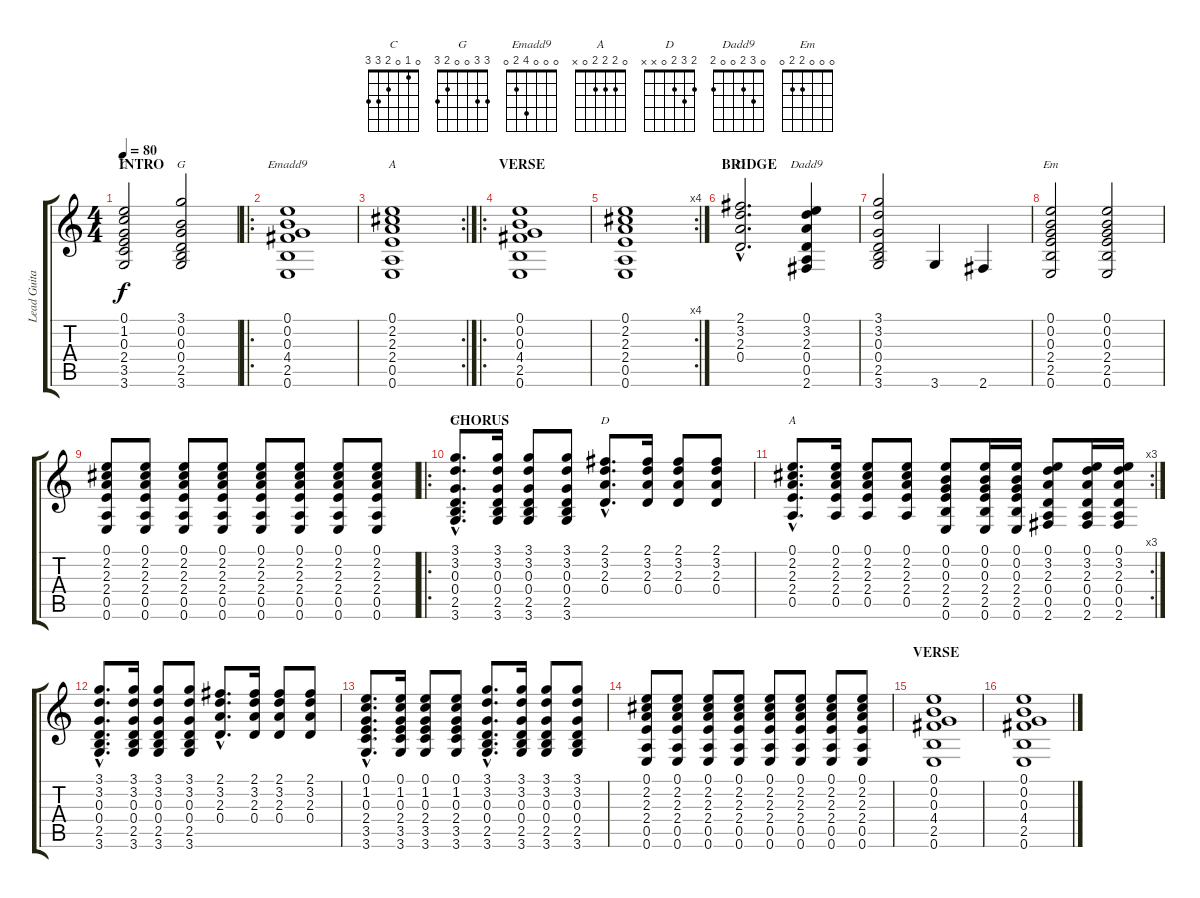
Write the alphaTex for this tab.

\track ("Lead Guitar" "Lead Guita") {instrument electricguitarclean}
\staff {score tabs}
\tuning (E4 B3 G3 D3 A2 E2) {hide}
\chord ("C" 0 1 0 2 3 3)
\chord ("G" 3 x 0 0 2 3)
\chord ("Emadd9" 0 0 0 4 2 0)
\chord ("A" 0 2 2 2 x 0)
\chord ("D" 2 3 2 0 0 x)
\chord ("Dadd9" 0 3 2 0 0 2)
\chord ("Em" 0 0 0 2 2 0)
\chord ("G" 3 3 0 0 2 3)
\chord ("D" 2 3 2 0 x x)
\chord ("A" 0 2 2 2 0 x)
\ts (4 4)
\section ("" "INTRO")
\tempo 80
\clef g2
\ks c
(0.1 1.2 0.3 2.4 3.5 3.6).2{ch "C" dy f instrument electricguitarclean} (3.1 0.2 0.3 0.4 2.5 3.6).2{ch "G"} |
\ro
(0.1 0.2 0.3 4.4 2.5 0.6).1{ch "Emadd9" volume 9} |
\rc 2
(0.1 2.2 2.3 2.4 0.5 0.6).1{ch "A"} |
\ro
\section ("" "VERSE")
(0.1 0.2 0.3 4.4 2.5 0.6).1{volume 9} |
\rc 4
(0.1 2.2 2.3 2.4 0.5 0.6).1 |
\section ("" "BRIDGE")
(2.1{hac} 3.2{hac} 2.3{hac} 0.4{hac}).2{d ch "D"} (0.1 3.2 2.3 0.4 0.5 2.6).4{ch "Dadd9"} |
(3.1 3.2 0.3 0.4 2.5 3.6).2 3.6.4{volume 16} 2.6.4 |
(0.1 0.2 0.3 2.4 2.5 0.6).2{ch "Em" volume 9} (0.1 0.2 0.3 2.4 2.5 0.6).2 |
(0.1 2.2 2.3 2.4 0.5 0.6).8{volume 13} (0.1 2.2 2.3 2.4 0.5 0.6).8 (0.1 2.2 2.3 2.4 0.5 0.6).8 (0.1 2.2 2.3 2.4 0.5 0.6).8 (0.1 2.2 2.3 2.4 0.5 0.6).8 (0.1 2.2 2.3 2.4 0.5 0.6).8 (0.1 2.2 2.3 2.4 0.5 0.6).8 (0.1 2.2 2.3 2.4 0.5 0.6).8 |
\ro
\section ("" "CHORUS")
(3.1{hac} 3.2{hac} 0.3{hac} 0.4{hac} 2.5{hac} 3.6{hac}).8{d ch "G"} (3.1 3.2 0.3 0.4 2.5 3.6).16 (3.1 3.2 0.3 0.4 2.5 3.6).8 (3.1 3.2 0.3 0.4 2.5 3.6).8 (2.1{hac} 3.2{hac} 2.3{hac} 0.4{hac}).8{d ch "D"} (2.1 3.2 2.3 0.4).16 (2.1 3.2 2.3 0.4).8 (2.1 3.2 2.3 0.4).8 |
\rc 3
(0.1{hac} 2.2{hac} 2.3{hac} 2.4{hac} 0.5{hac}).8{d ch "A"} (0.1 2.2 2.3 2.4 0.5).16 (0.1 2.2 2.3 2.4 0.5).8 (0.1 2.2 2.3 2.4 0.5).8 (0.1 0.2 0.3 2.4 2.5 0.6).8 (0.1 0.2 0.3 2.4 2.5 0.6).16 (0.1 0.2 0.3 2.4 2.5 0.6).16 (0.1 3.2 2.3 0.4 0.5 2.6).8 (0.1 3.2 2.3 0.4 0.5 2.6).16 (0.1 3.2 2.3 0.4 0.5 2.6).16 |
(3.1{hac} 3.2{hac} 0.3{hac} 0.4{hac} 2.5{hac} 3.6{hac}).8{d} (3.1 3.2 0.3 0.4 2.5 3.6).16 (3.1 3.2 0.3 0.4 2.5 3.6).8 (3.1 3.2 0.3 0.4 2.5 3.6).8 (2.1{hac} 3.2{hac} 2.3{hac} 0.4{hac}).8{d} (2.1 3.2 2.3 0.4).16 (2.1 3.2 2.3 0.4).8 (2.1 3.2 2.3 0.4).8 |
(0.1{hac} 1.2{hac} 0.3{hac} 2.4{hac} 3.5{hac} 3.6{hac}).8{d} (0.1 1.2 0.3 2.4 3.5 3.6).16 (0.1 1.2 0.3 2.4 3.5 3.6).8 (0.1 1.2 0.3 2.4 3.5 3.6).8 (3.1{hac} 3.2{hac} 0.3{hac} 0.4{hac} 2.5{hac} 3.6{hac}).8{d} (3.1 3.2 0.3 0.4 2.5 3.6).16 (3.1 3.2 0.3 0.4 2.5 3.6).8 (3.1 3.2 0.3 0.4 2.5 3.6).8 |
(0.1 2.2 2.3 2.4 0.5 0.6).8{volume 13} (0.1 2.2 2.3 2.4 0.5 0.6).8 (0.1 2.2 2.3 2.4 0.5 0.6).8 (0.1 2.2 2.3 2.4 0.5 0.6).8 (0.1 2.2 2.3 2.4 0.5 0.6).8 (0.1 2.2 2.3 2.4 0.5 0.6).8 (0.1 2.2 2.3 2.4 0.5 0.6).8 (0.1 2.2 2.3 2.4 0.5 0.6).8 |
\section ("" "VERSE")
(0.1 0.2 0.3 4.4 2.5 0.6).1{volume 9} |
(0.1 0.2 0.3 4.4 2.5 0.6).1{volume 9}
